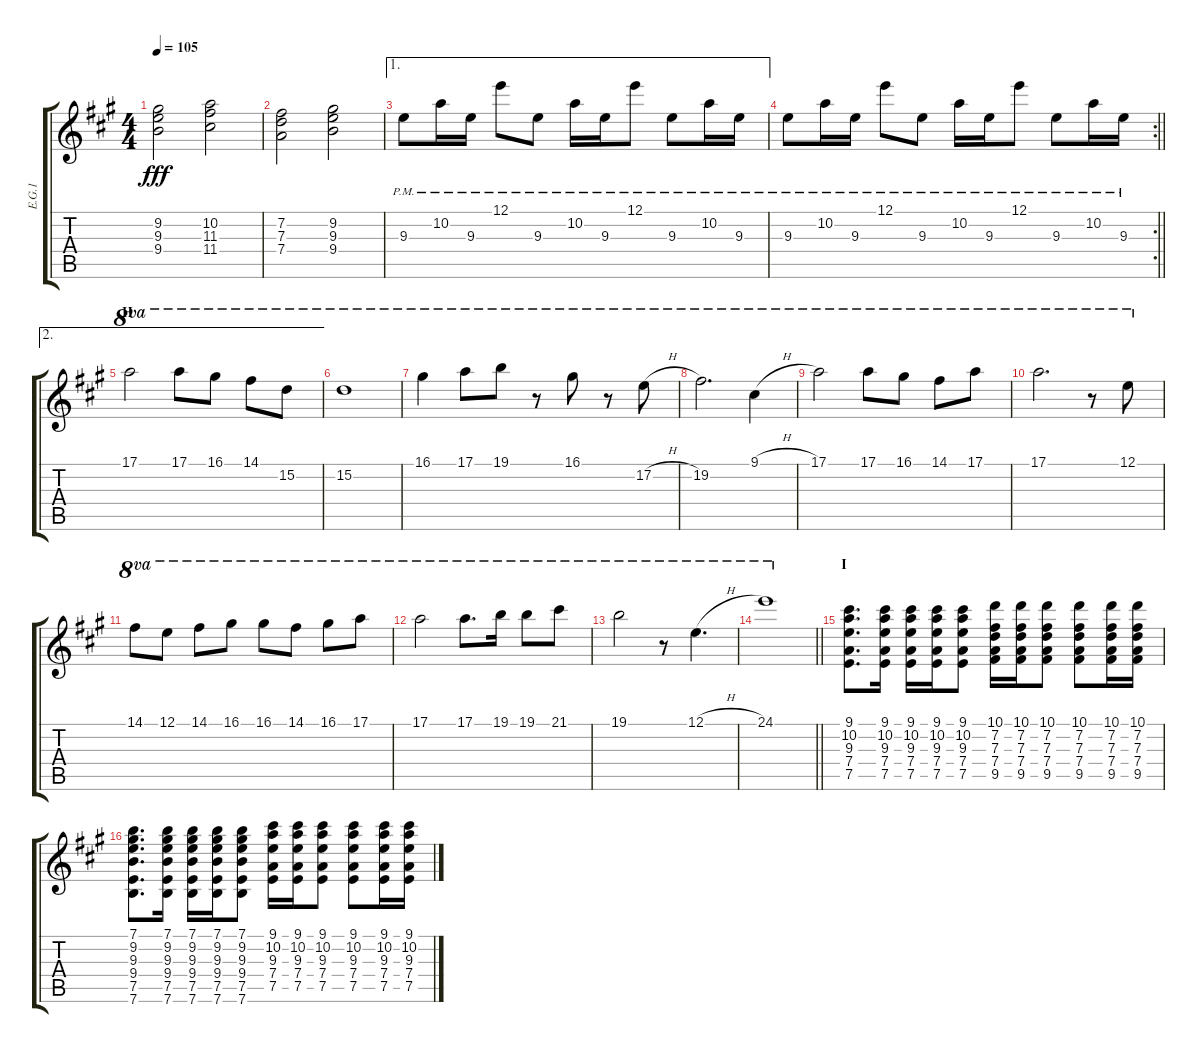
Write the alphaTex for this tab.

\track ("E.G.1" "E.G.1") {instrument overdrivenguitar}
\staff {score tabs}
\tuning (E4 B3 G3 D3 A2 E2) {hide}
\ts (4 4)
\tempo 105
\clef g2
\ks a
(9.2 9.3 9.4).2{dy fff} (10.2 11.3 11.4).2 |
(7.2 7.3 7.4).2 (9.2 9.3 9.4).2 |
\ae 1
9.3{pm}.8 10.2{pm}.16 9.3{pm}.16 12.1{pm}.8 9.3{pm}.8 10.2{pm}.16 9.3{pm}.16 12.1{pm}.8 9.3{pm}.8 10.2{pm}.16 9.3{pm}.16 |
\rc 2
\barLineRight lightlight
9.3{pm}.8 10.2{pm}.16 9.3{pm}.16 12.1{pm}.8 9.3{pm}.8 10.2{pm}.16 9.3{pm}.16 12.1{pm}.8 9.3{pm}.8 10.2{pm}.16 9.3{pm}.16 |
\ae 2
\section ("" "H")
17.1.2{ot 8va} 17.1.8{ot 8va} 16.1.8{ot 8va} 14.1.8{ot 8va} 15.2.8{ot 8va} |
15.2.1{ot 8va} |
16.1.4{ot 8va} 17.1.8{ot 8va} 19.1.8{ot 8va} r.8{ot 8va} 16.1.8{ot 8va} r.8{ot 8va} 17.2{h}.8{ot 8va} |
19.2.2{d ot 8va} 9.1{h}.4{ot 8va} |
17.1.2{ot 8va} 17.1.8{ot 8va} 16.1.8{ot 8va} 14.1.8{ot 8va} 17.1.8{ot 8va} |
17.1.2{d ot 8va} r.8{ot 8va} 12.1.8{ot 8va} |
14.1.8{ot 8va} 12.1.8{ot 8va} 14.1.8{ot 8va} 16.1.8{ot 8va} 16.1.8{ot 8va} 14.1.8{ot 8va} 16.1.8{ot 8va} 17.1.8{ot 8va} |
17.1.2{ot 8va} 17.1.8{d ot 8va} 19.1.16{ot 8va} 19.1.8{ot 8va} 21.1.8{ot 8va} |
19.1.2{ot 8va} r.8{ot 8va} 12.1{h}.4{d ot 8va} |
\barLineRight lightlight
24.1.1{ot 8va} |
\section ("" "I")
(9.1 10.2 9.3 7.4 7.5).8{d instrument electricguitarclean} (9.1 10.2 9.3 7.4 7.5).16 (9.1 10.2 9.3 7.4 7.5).16 (9.1 10.2 9.3 7.4 7.5).16 (9.1 10.2 9.3 7.4 7.5).8 (10.1 7.2 7.3 7.4 9.5).16 (10.1 7.2 7.3 7.4 9.5).16 (10.1 7.2 7.3 7.4 9.5).8 (10.1 7.2 7.3 7.4 9.5).8 (10.1 7.2 7.3 7.4 9.5).16 (10.1 7.2 7.3 7.4 9.5).16 |
(7.1 9.2 9.3 9.4 7.5 7.6).8{d} (7.1 9.2 9.3 9.4 7.5 7.6).16 (7.1 9.2 9.3 9.4 7.5 7.6).16 (7.1 9.2 9.3 9.4 7.5 7.6).16 (7.1 9.2 9.3 9.4 7.5 7.6).8 (9.1 10.2 9.3 7.4 7.5).16 (9.1 10.2 9.3 7.4 7.5).16 (9.1 10.2 9.3 7.4 7.5).8 (9.1 10.2 9.3 7.4 7.5).8 (9.1 10.2 9.3 7.4 7.5).16 (9.1 10.2 9.3 7.4 7.5).16
